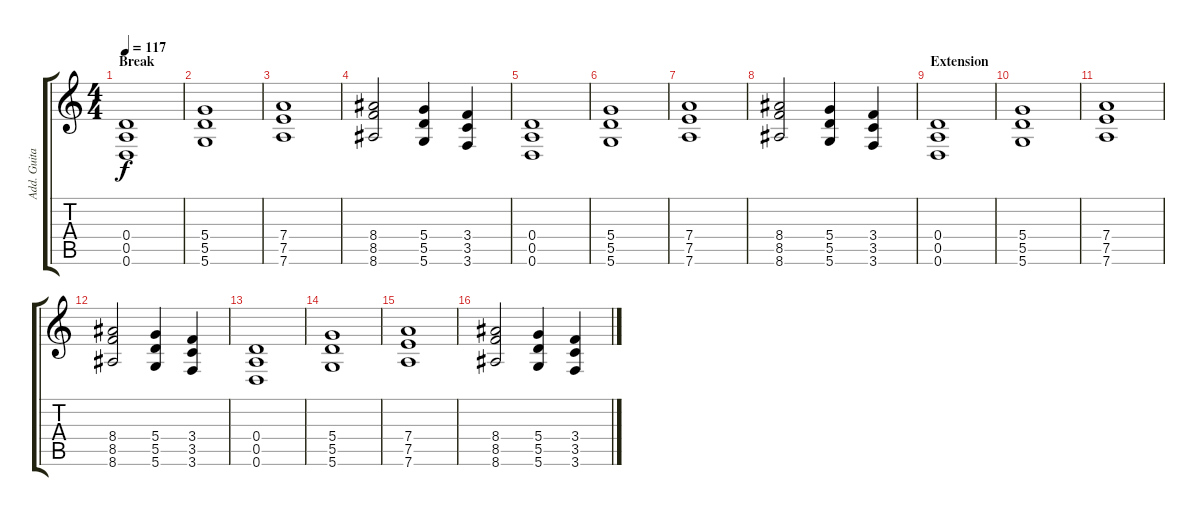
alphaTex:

\track ("Add. Guitar" "Add. Guita") {instrument overdrivenguitar}
\staff {score tabs}
\tuning (E4 B3 G3 D3 A2 D2) {hide}
\ts (4 4)
\section ("" "Break")
\tempo 117
\clef g2
\ks c
(0.4 0.5 0.6).1{dy f} |
(5.4 5.5 5.6).1 |
(7.4 7.5 7.6).1 |
(8.4 8.5 8.6).2 (5.4 5.5 5.6).4 (3.4 3.5 3.6).4 |
(0.4 0.5 0.6).1 |
(5.4 5.5 5.6).1 |
(7.4 7.5 7.6).1 |
(8.4 8.5 8.6).2 (5.4 5.5 5.6).4 (3.4 3.5 3.6).4 |
\section ("" "Extension")
(0.4 0.5 0.6).1 |
(5.4 5.5 5.6).1 |
(7.4 7.5 7.6).1 |
(8.4 8.5 8.6).2 (5.4 5.5 5.6).4 (3.4 3.5 3.6).4 |
(0.4 0.5 0.6).1 |
(5.4 5.5 5.6).1 |
(7.4 7.5 7.6).1 |
(8.4 8.5 8.6).2 (5.4 5.5 5.6).4 (3.4 3.5 3.6).4
